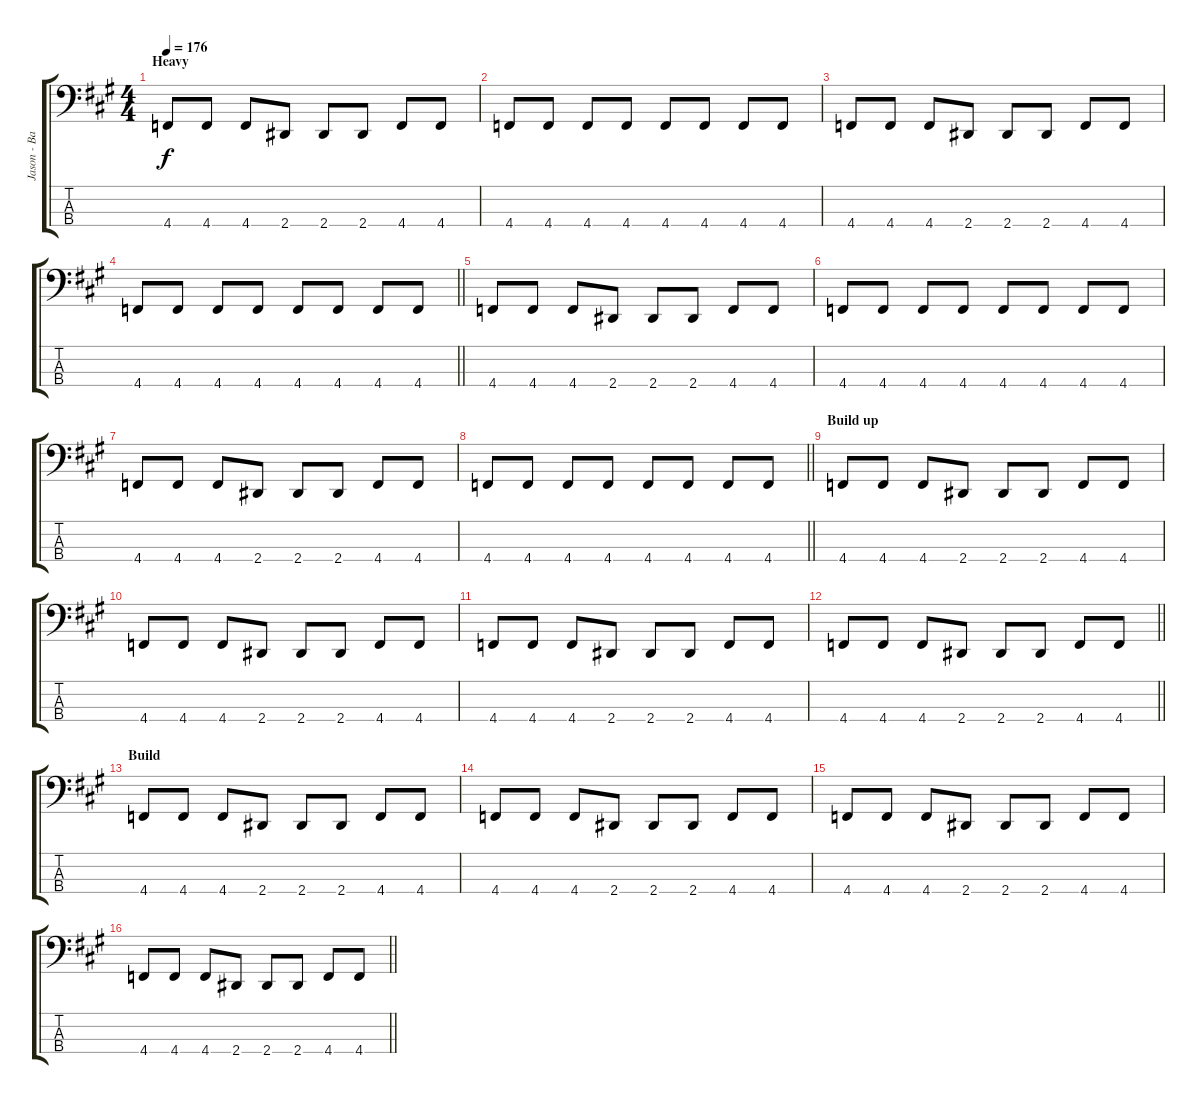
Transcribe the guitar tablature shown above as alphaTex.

\track ("Jason - Bass" "Jason - Ba") {instrument electricbassfinger}
\staff {score tabs}
\tuning (Gb2 Db2 Ab1 Db1) {hide}
\ts (4 4)
\section ("" "Heavy")
\tempo 176
\clef f4
\ks a
4.4.8{dy f} 4.4.8 4.4.8 2.4.8 2.4.8 2.4.8 4.4.8 4.4.8 |
4.4.8 4.4.8 4.4.8 4.4.8 4.4.8 4.4.8 4.4.8 4.4.8 |
4.4.8 4.4.8 4.4.8 2.4.8 2.4.8 2.4.8 4.4.8 4.4.8 |
\barLineRight lightlight
4.4.8 4.4.8 4.4.8 4.4.8 4.4.8 4.4.8 4.4.8 4.4.8 |
4.4.8 4.4.8 4.4.8 2.4.8 2.4.8 2.4.8 4.4.8 4.4.8 |
4.4.8 4.4.8 4.4.8 4.4.8 4.4.8 4.4.8 4.4.8 4.4.8 |
4.4.8 4.4.8 4.4.8 2.4.8 2.4.8 2.4.8 4.4.8 4.4.8 |
\barLineRight lightlight
4.4.8 4.4.8 4.4.8 4.4.8 4.4.8 4.4.8 4.4.8 4.4.8 |
\section ("" "Build up")
4.4.8 4.4.8 4.4.8 2.4.8 2.4.8 2.4.8 4.4.8 4.4.8 |
4.4.8 4.4.8 4.4.8 2.4.8 2.4.8 2.4.8 4.4.8 4.4.8 |
4.4.8 4.4.8 4.4.8 2.4.8 2.4.8 2.4.8 4.4.8 4.4.8 |
\barLineRight lightlight
4.4.8 4.4.8 4.4.8 2.4.8 2.4.8 2.4.8 4.4.8 4.4.8 |
\section ("" "Build")
4.4.8 4.4.8 4.4.8 2.4.8 2.4.8 2.4.8 4.4.8 4.4.8 |
4.4.8 4.4.8 4.4.8 2.4.8 2.4.8 2.4.8 4.4.8 4.4.8 |
4.4.8 4.4.8 4.4.8 2.4.8 2.4.8 2.4.8 4.4.8 4.4.8 |
\barLineRight lightlight
4.4.8 4.4.8 4.4.8 2.4.8 2.4.8 2.4.8 4.4.8 4.4.8
